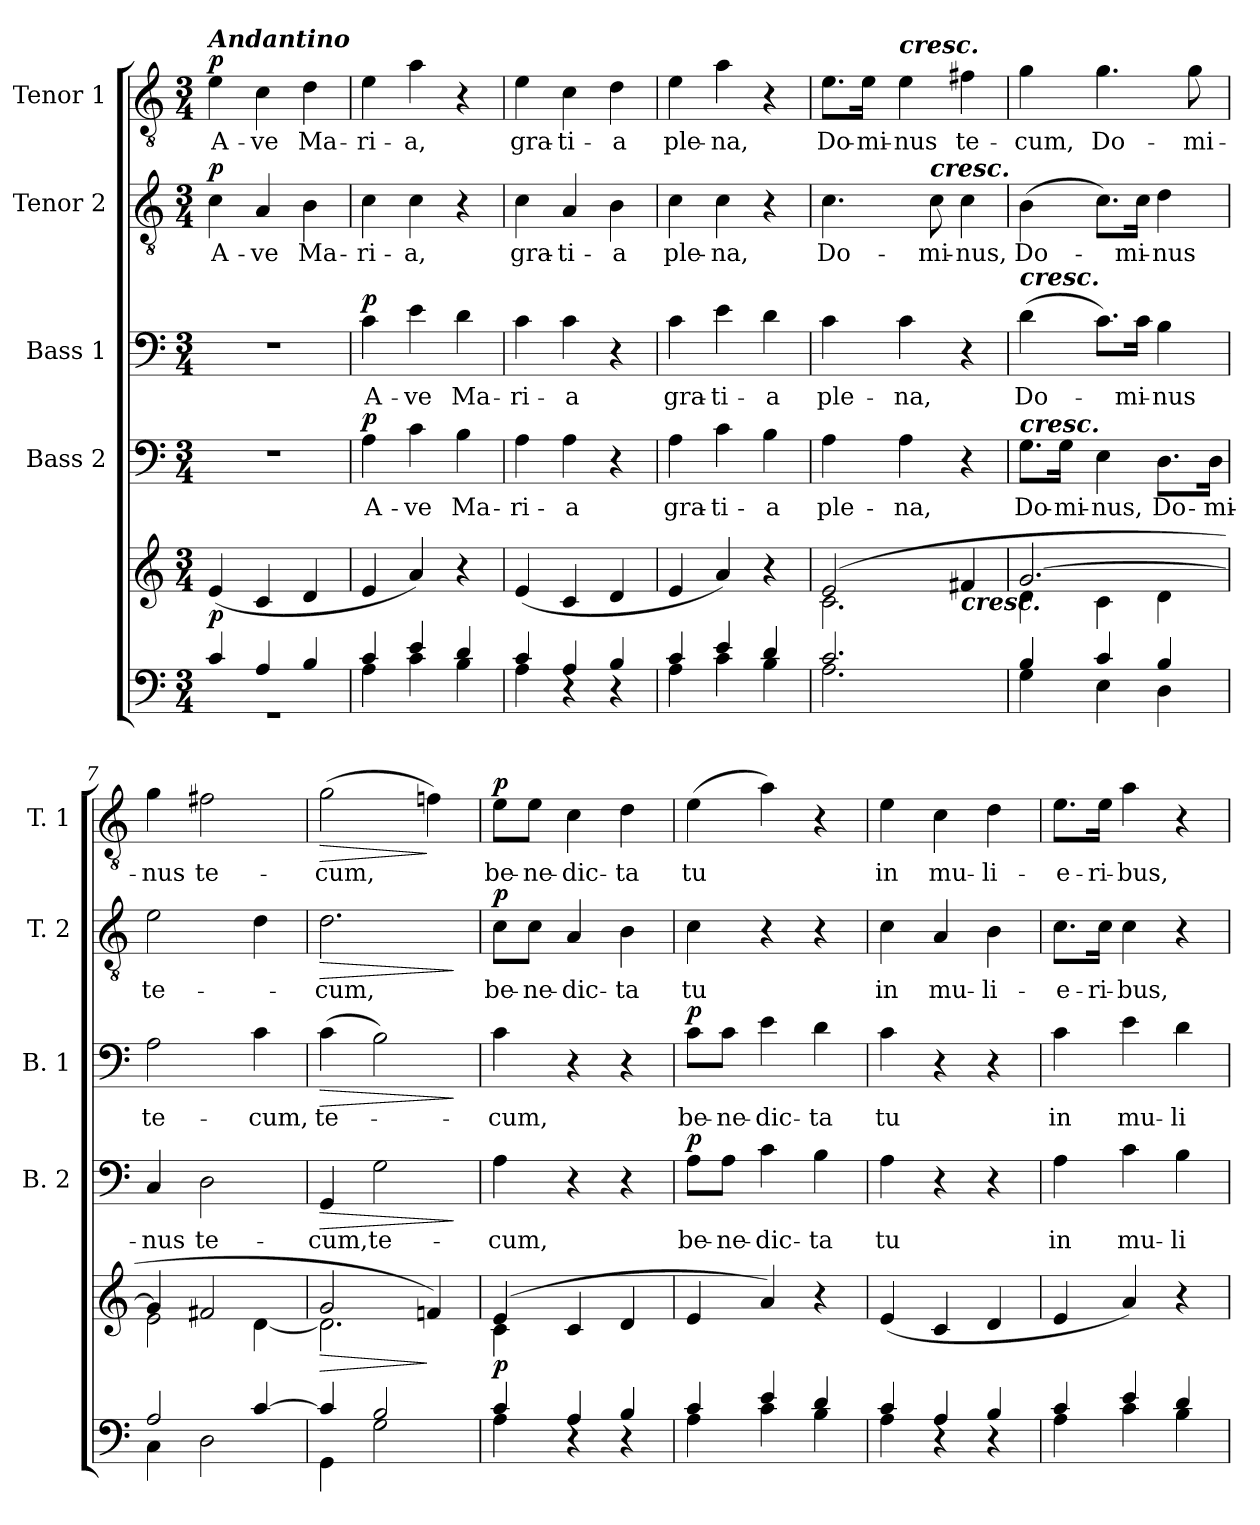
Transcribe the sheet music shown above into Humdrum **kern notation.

**kern	**kern	**dynam	**kern	**text	**dynam	**kern	**text	**dynam	**kern	**text	**dynam	**kern	**text	**dynam
*part5	*part5	*part5	*part4	*part4	*part4	*part3	*part3	*part3	*part2	*part2	*part2	*part1	*part1	*part1
*staff6	*staff5	*staff5/6	*staff4	*staff4	*staff4	*staff3	*staff3	*staff3	*staff2	*staff2	*staff2	*staff1	*staff1	*staff1
*	*	*	*I"Bass 2	*	*	*I"Bass 1	*	*	*I"Tenor 2	*	*	*I"Tenor 1	*	*
*	*	*	*I'B. 2	*	*	*I'B. 1	*	*	*I'T. 2	*	*	*I'T. 1	*	*
*clefF4	*clefG2	*	*clefF4	*	*	*clefF4	*	*	*clefGv2	*	*	*clefGv2	*	*
*k[]	*k[]	*	*k[]	*	*	*k[]	*	*	*k[]	*	*	*k[]	*	*
*C:	*C:	*	*C:	*	*	*C:	*	*	*C:	*	*	*C:	*	*
*M3/4	*M3/4	*	*M3/4	*	*	*M3/4	*	*	*M3/4	*	*	*M3/4	*	*
=1	=1	=1	=1	=1	=1	=1	=1	=1	=1	=1	=1	=1	=1	=1
*^	*	*	*	*	*	*	*	*	*	*	*	*	*	*
!	!	!	!	!	!	!	!	!	!	!	!	!	!LO:TX:a:Bi:t=Andantino	!	!
!	!LO:N:vis=1	!	!LO:DY:b	!	!	!	!	!	!	!	!LO:LY:b	!LO:DY:a	!	!LO:LY:b	!LO:DY:a
4c/	2.rGG	(<4e/	p	2.r	.	.	2.r	.	.	4c\	A-	p	4e\	A-	p
!	!	!	!	!	!	!	!	!	!	!	!LO:LY:b	!	!	!LO:LY:b	!
4A/	.	4c/	.	.	.	.	.	.	.	4A/	-ve	.	4c\	-ve	.
!	!	!	!	!	!	!	!	!	!	!	!LO:LY:b	!	!	!LO:LY:b	!
4B/	.	4d/	.	.	.	.	.	.	.	4B\	Ma-	.	4d\	Ma-	.
=2	=2	=2	=2	=2	=2	=2	=2	=2	=2	=2	=2	=2	=2	=2	=2
!	!	!	!	!	!LO:LY:b	!LO:DY:a	!	!LO:LY:b	!LO:DY:a	!	!LO:LY:b	!	!	!LO:LY:b	!
4c/	4A\	4e/	.	4A\	A-	p	4c\	A-	p	4c\	-ri-	.	4e\	-ri-	.
!	!	!	!	!	!LO:LY:b	!	!	!LO:LY:b	!	!	!LO:LY:b	!	!	!LO:LY:b	!
4e/	4c\	4a/)	.	4c\	-ve	.	4e\	-ve	.	4c\	-a,	.	4a\	-a,	.
!	!	!	!	!	!LO:LY:b	!	!	!LO:LY:b	!	!	!	!	!	!	!
4d/	4B\	4r	.	4B\	Ma-	.	4d\	Ma-	.	4r	.	.	4r	.	.
=3	=3	=3	=3	=3	=3	=3	=3	=3	=3	=3	=3	=3	=3	=3	=3
!	!	!	!	!	!LO:LY:b	!	!	!LO:LY:b	!	!	!LO:LY:b	!	!	!LO:LY:b	!
4c/	4A\	(<4e/	.	4A\	-ri-	.	4c\	-ri-	.	4c\	gra-	.	4e\	gra-	.
!	!	!	!	!	!LO:LY:b	!	!	!LO:LY:b	!	!	!LO:LY:b	!	!	!LO:LY:b	!
4A/	4rC	4c/	.	4A\	-a	.	4c\	-a	.	4A/	-ti-	.	4c\	-ti-	.
!	!	!	!	!	!	!	!	!	!	!	!LO:LY:b	!	!	!LO:LY:b	!
4B/	4rC	4d/	.	4r	.	.	4r	.	.	4B\	-a	.	4d\	-a	.
=4	=4	=4	=4	=4	=4	=4	=4	=4	=4	=4	=4	=4	=4	=4	=4
!	!	!	!	!	!LO:LY:b	!	!	!LO:LY:b	!	!	!LO:LY:b	!	!	!LO:LY:b	!
4c/	4A\	4e/	.	4A\	gra-	.	4c\	gra-	.	4c\	ple-	.	4e\	ple-	.
!	!	!	!	!	!LO:LY:b	!	!	!LO:LY:b	!	!	!LO:LY:b	!	!	!LO:LY:b	!
4e/	4c\	4a/)	.	4c\	-ti-	.	4e\	-ti-	.	4c\	-na,	.	4a\	-na,	.
!	!	!	!	!	!LO:LY:b	!	!	!LO:LY:b	!	!	!	!	!	!	!
4d/	4B\	4r	.	4B\	-a	.	4d\	-a	.	4r	.	.	4r	.	.
=5	=5	=5	=5	=5	=5	=5	=5	=5	=5	=5	=5	=5	=5	=5	=5
*	*	*^	*	*	*	*	*	*	*	*	*	*	*	*	*
!	!	!	!	!	!	!LO:LY:b	!	!	!LO:LY:b	!	!	!LO:LY:b	!	!	!LO:LY:b	!
2.c/	2.A\	(2e/	2.c\	.	4A\	ple-	.	4c\	ple-	.	4.c\	Do-	.	8.e\L	Do-	.
!	!	!	!	!	!	!	!	!	!	!	!	!	!	!	!LO:LY:b	!
.	.	.	.	.	.	.	.	.	.	.	.	.	.	16e\Jk	-mi-	.
!	!	!	!	!	!	!	!	!	!	!	!	!	!	!LO:TX:a:Bi:t=cresc.	!	!
!	!	!	!	!	!	!LO:LY:b	!	!	!LO:LY:b	!	!	!	!	!	!LO:LY:b	!
.	.	.	.	.	4A\	-na,	.	4c\	-na,	.	.	.	.	4e\	-nus	.
!	!	!	!	!	!	!	!	!	!	!	!LO:TX:a:Bi:t=cresc.	!	!	!	!	!
!	!	!	!	!	!	!	!	!	!	!	!	!LO:LY:b	!	!	!	!
.	.	.	.	.	.	.	.	.	.	.	8c\	-mi-	.	.	.	.
!	!	!LO:TX:b:Bi:t=cresc.	!	!	!	!	!	!	!	!	!	!	!	!	!	!
!	!	!	!	!	!	!	!	!	!	!	!	!LO:LY:b	!	!	!LO:LY:b	!
.	.	4f#X/	.	.	4r	.	.	4r	.	.	4c\	-nus,	.	4f#X\	te-	.
=6	=6	=6	=6	=6	=6	=6	=6	=6	=6	=6	=6	=6	=6	=6	=6	=6
!	!	!	!	!	!	!	!	!LO:TX:a:Bi:t=cresc.	!	!	!	!	!	!	!	!
!	!	!	!	!	!LO:TX:a:Bi:t=cresc.	!	!	!	!	!	!	!	!	!	!	!
!	!	!	!	!	!	!LO:LY:b	!	!	!LO:LY:b	!	!	!LO:LY:b	!	!	!LO:LY:b	!
4B/	4G\	[>2.g/	4d\	.	8.G\L	Do-	.	(>4d\	Do-	.	(>4B\	Do-	.	4g\	-cum,	.
!	!	!	!	!	!	!LO:LY:b	!	!	!	!	!	!	!	!	!	!
.	.	.	.	.	16G\Jk	-mi-	.	.	.	.	.	.	.	.	.	.
!	!	!	!	!	!	!LO:LY:b	!	!	!	!	!	!	!	!	!LO:LY:b	!
4c/	4E\	.	4c\	.	4E\	-nus,	.	8.c\L)	.	.	8.c\L)	.	.	4.g\	Do-	.
!	!	!	!	!	!	!	!	!	!LO:LY:b	!	!	!LO:LY:b	!	!	!	!
.	.	.	.	.	.	.	.	16c\Jk	-mi-	.	16c\Jk	-mi-	.	.	.	.
!	!	!	!	!	!	!LO:LY:b	!	!	!LO:LY:b	!	!	!LO:LY:b	!	!	!	!
4B/	4D\	.	4d\	.	8.D\L	Do-	.	4B\	-nus	.	4d\	-nus	.	.	.	.
!	!	!	!	!	!	!	!	!	!	!	!	!	!	!	!LO:LY:b	!
.	.	.	.	.	.	.	.	.	.	.	.	.	.	8g\	-mi-	.
!	!	!	!	!	!	!LO:LY:b	!	!	!	!	!	!	!	!	!	!
.	.	.	.	.	16D\Jk	-mi-	.	.	.	.	.	.	.	.	.	.
!!LO:LB:g=z
=7	=7	=7	=7	=7	=7	=7	=7	=7	=7	=7	=7	=7	=7	=7	=7	=7
!	!	!	!	!	!	!LO:LY:b	!	!	!LO:LY:b	!	!	!LO:LY:b	!	!	!LO:LY:b	!
2A/	4C\	4g/]	2e\	.	4C/	-nus	.	2A\	te-	.	2e\	te-	.	4g\	-nus	.
!	!	!	!	!	!	!LO:LY:b	!	!	!	!	!	!	!	!	!LO:LY:b	!
.	2D\	2f#X/	.	.	2D\	te-	.	.	.	.	.	.	.	2f#X\	te-	.
!	!	!	!	!	!	!	!	!	!LO:LY:b	!	!	!	!	!	!	!
[>4c/	.	.	[<4d\	.	.	.	.	4c\	-cum,	.	4d\	.	.	.	.	.
=8	=8	=8	=8	=8	=8	=8	=8	=8	=8	=8	=8	=8	=8	=8	=8	=8
!	!	!	!	!LO:HP:b	!	!LO:LY:b	!LO:HP:b	!	!LO:LY:b	!LO:HP:b	!	!LO:LY:b	!LO:HP:b	!	!LO:LY:b	!LO:HP:b
4c/]	4GG\	2g/	2.d\]	>	4GG/	-cum,	>	(>4c\	te-	>	2.d\	-cum,	>	(>2g\	-cum,	>
!	!	!	!	!	!	!LO:LY:b	!	!	!	!	!	!	!	!	!	!
2B/	2G\	.	.	.	2G\	te-	.	2B\)	.	.	.	.	.	.	.	.
.	.	4fn/)	.	]	.	.	.	.	.	.	.	.	.	4fn\)	.	]
*v	*v	*	*	*	*	*	*	*	*	*	*	*	*	*	*	*
*	*v	*v	*	*	*	*	*	*	*	*	*	*	*	*	*
.	.	.	.	.	]	.	.	]	.	.	]	.	.	.
=9	=9	=9	=9	=9	=9	=9	=9	=9	=9	=9	=9	=9	=9	=9
*^	*^	*	*	*	*	*	*	*	*	*	*	*	*	*
!	!	!	!	!LO:DY:b	!	!LO:LY:b	!	!	!LO:LY:b	!	!	!LO:LY:b	!LO:DY:a	!	!LO:LY:b	!LO:DY:a
4c/	4A\	(4e/	4c\	p	4A\	-cum,	.	4c\	-cum,	.	8c\L	be-	p	8e\L	be-	p
!	!	!	!	!	!	!	!	!	!	!	!	!LO:LY:b	!	!	!LO:LY:b	!
.	.	.	.	.	.	.	.	.	.	.	8c\J	-ne-	.	8e\J	-ne-	.
!	!	!	!	!	!	!	!	!	!	!	!	!LO:LY:b	!	!	!LO:LY:b	!
4A/	4rC	4c/	2ryy	.	4r	.	.	4r	.	.	4A/	-dic-	.	4c\	-dic-	.
!	!	!	!	!	!	!	!	!	!	!	!	!LO:LY:b	!	!	!LO:LY:b	!
4B/	4rC	4d/	.	.	4r	.	.	4r	.	.	4B\	-ta	.	4d\	-ta	.
*	*	*v	*v	*	*	*	*	*	*	*	*	*	*	*	*	*
=10	=10	=10	=10	=10	=10	=10	=10	=10	=10	=10	=10	=10	=10	=10	=10
!	!	!	!	!	!LO:LY:b	!LO:DY:a	!	!LO:LY:b	!LO:DY:a	!	!LO:LY:b	!	!	!LO:LY:b	!
4c/	4A\	4e/	.	8A\L	be-	p	8c\L	be-	p	4c\	tu	.	(>4e\	tu	.
!	!	!	!	!	!LO:LY:b	!	!	!LO:LY:b	!	!	!	!	!	!	!
.	.	.	.	8A\J	-ne-	.	8c\J	-ne-	.	.	.	.	.	.	.
!	!	!	!	!	!LO:LY:b	!	!	!LO:LY:b	!	!	!	!	!	!	!
4e/	4c\	4a/)	.	4c\	-dic-	.	4e\	-dic-	.	4r	.	.	4a\)	.	.
!	!	!	!	!	!LO:LY:b	!	!	!LO:LY:b	!	!	!	!	!	!	!
4d/	4B\	4r	.	4B\	-ta	.	4d\	-ta	.	4r	.	.	4r	.	.
=11	=11	=11	=11	=11	=11	=11	=11	=11	=11	=11	=11	=11	=11	=11	=11
!	!	!	!	!	!LO:LY:b	!	!	!LO:LY:b	!	!	!LO:LY:b	!	!	!LO:LY:b	!
4c/	4A\	(<4e/	.	4A\	tu	.	4c\	tu	.	4c\	in	.	4e\	in	.
!	!	!	!	!	!	!	!	!	!	!	!LO:LY:b	!	!	!LO:LY:b	!
4A/	4rC	4c/	.	4r	.	.	4r	.	.	4A/	mu-	.	4c\	mu-	.
!	!	!	!	!	!	!	!	!	!	!	!LO:LY:b	!	!	!LO:LY:b	!
4B/	4rC	4d/	.	4r	.	.	4r	.	.	4B\	-li-	.	4d\	-li-	.
=12	=12	=12	=12	=12	=12	=12	=12	=12	=12	=12	=12	=12	=12	=12	=12
!	!	!	!	!	!LO:LY:b	!	!	!LO:LY:b	!	!	!LO:LY:b	!	!	!LO:LY:b	!
4c/	4A\	4e/	.	4A\	in	.	4c\	in	.	8.c\L	-e-	.	8.e\L	-e-	.
!	!	!	!	!	!	!	!	!	!	!	!LO:LY:b	!	!	!LO:LY:b	!
.	.	.	.	.	.	.	.	.	.	16c\Jk	-ri-	.	16e\Jk	-ri-	.
!	!	!	!	!	!LO:LY:b	!	!	!LO:LY:b	!	!	!LO:LY:b	!	!	!LO:LY:b	!
4e/	4c\	4a/)	.	4c\	mu-	.	4e\	mu-	.	4c\	-bus,	.	4a\	-bus,	.
!	!	!	!	!	!LO:LY:b	!	!	!LO:LY:b	!	!	!	!	!	!	!
4d/	4B\	4r	.	4B\	-li-	.	4d\	-li-	.	4r	.	.	4r	.	.
*v	*v	*	*	*	*	*	*	*	*	*	*	*	*	*	*
=	=	=	=	=	=	=	=	=	=	=	=	=	=	=
*-	*-	*-	*-	*-	*-	*-	*-	*-	*-	*-	*-	*-	*-	*-
